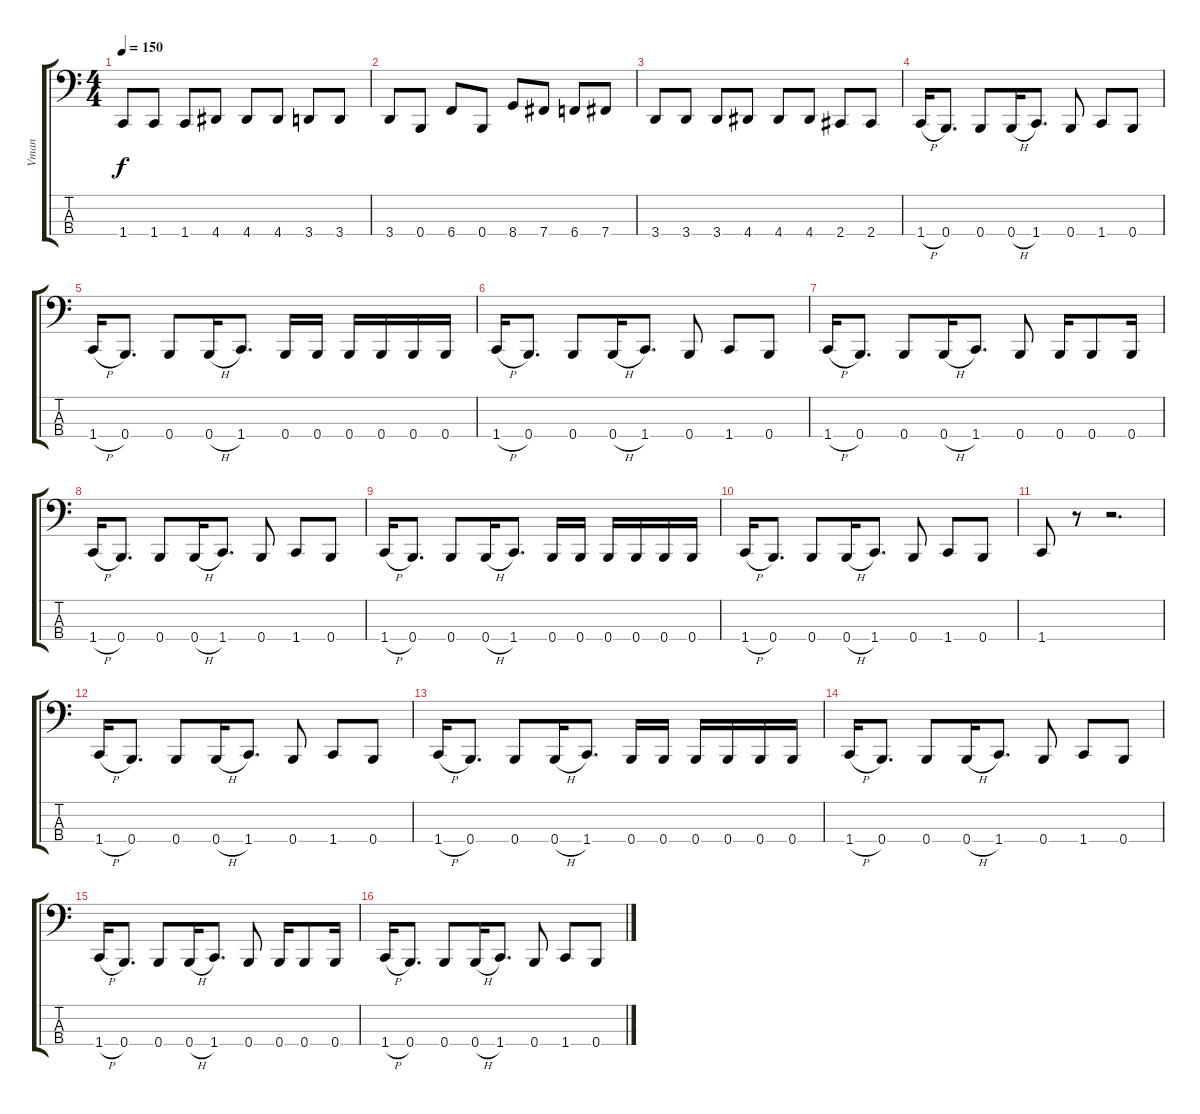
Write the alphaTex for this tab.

\track ("Vman" "Vman") {instrument electricbasspick}
\staff {score tabs}
\tuning (E2 B1 Gb1 B0) {hide}
\ts (4 4)
\tempo 150
\clef f4
\ks c
1.4.8{dy f} 1.4.8 1.4.8 4.4.8 4.4.8 4.4.8 3.4.8 3.4.8 |
3.4.8 0.4.8 6.4.8 0.4.8 8.4.8 7.4.8 6.4.8 7.4.8 |
3.4.8 3.4.8 3.4.8 4.4.8 4.4.8 4.4.8 2.4.8 2.4.8 |
1.4{h}.16 0.4.8{d} 0.4.8 0.4{h}.16 1.4.8{d} 0.4.8 1.4.8 0.4.8 |
1.4{h}.16 0.4.8{d} 0.4.8 0.4{h}.16 1.4.8{d} 0.4.16 0.4.16 0.4.16 0.4.16 0.4.16 0.4.16 |
1.4{h}.16 0.4.8{d} 0.4.8 0.4{h}.16 1.4.8{d} 0.4.8 1.4.8 0.4.8 |
1.4{h}.16 0.4.8{d} 0.4.8 0.4{h}.16 1.4.8{d} 0.4.8 0.4.16 0.4.8 0.4.16 |
1.4{h}.16 0.4.8{d} 0.4.8 0.4{h}.16 1.4.8{d} 0.4.8 1.4.8 0.4.8 |
1.4{h}.16 0.4.8{d} 0.4.8 0.4{h}.16 1.4.8{d} 0.4.16 0.4.16 0.4.16 0.4.16 0.4.16 0.4.16 |
1.4{h}.16 0.4.8{d} 0.4.8 0.4{h}.16 1.4.8{d} 0.4.8 1.4.8 0.4.8 |
1.4.8 r.8 r.2{d} |
1.4{h}.16 0.4.8{d} 0.4.8 0.4{h}.16 1.4.8{d} 0.4.8 1.4.8 0.4.8 |
1.4{h}.16 0.4.8{d} 0.4.8 0.4{h}.16 1.4.8{d} 0.4.16 0.4.16 0.4.16 0.4.16 0.4.16 0.4.16 |
1.4{h}.16 0.4.8{d} 0.4.8 0.4{h}.16 1.4.8{d} 0.4.8 1.4.8 0.4.8 |
1.4{h}.16 0.4.8{d} 0.4.8 0.4{h}.16 1.4.8{d} 0.4.8 0.4.16 0.4.8 0.4.16 |
1.4{h}.16 0.4.8{d} 0.4.8 0.4{h}.16 1.4.8{d} 0.4.8 1.4.8 0.4.8
